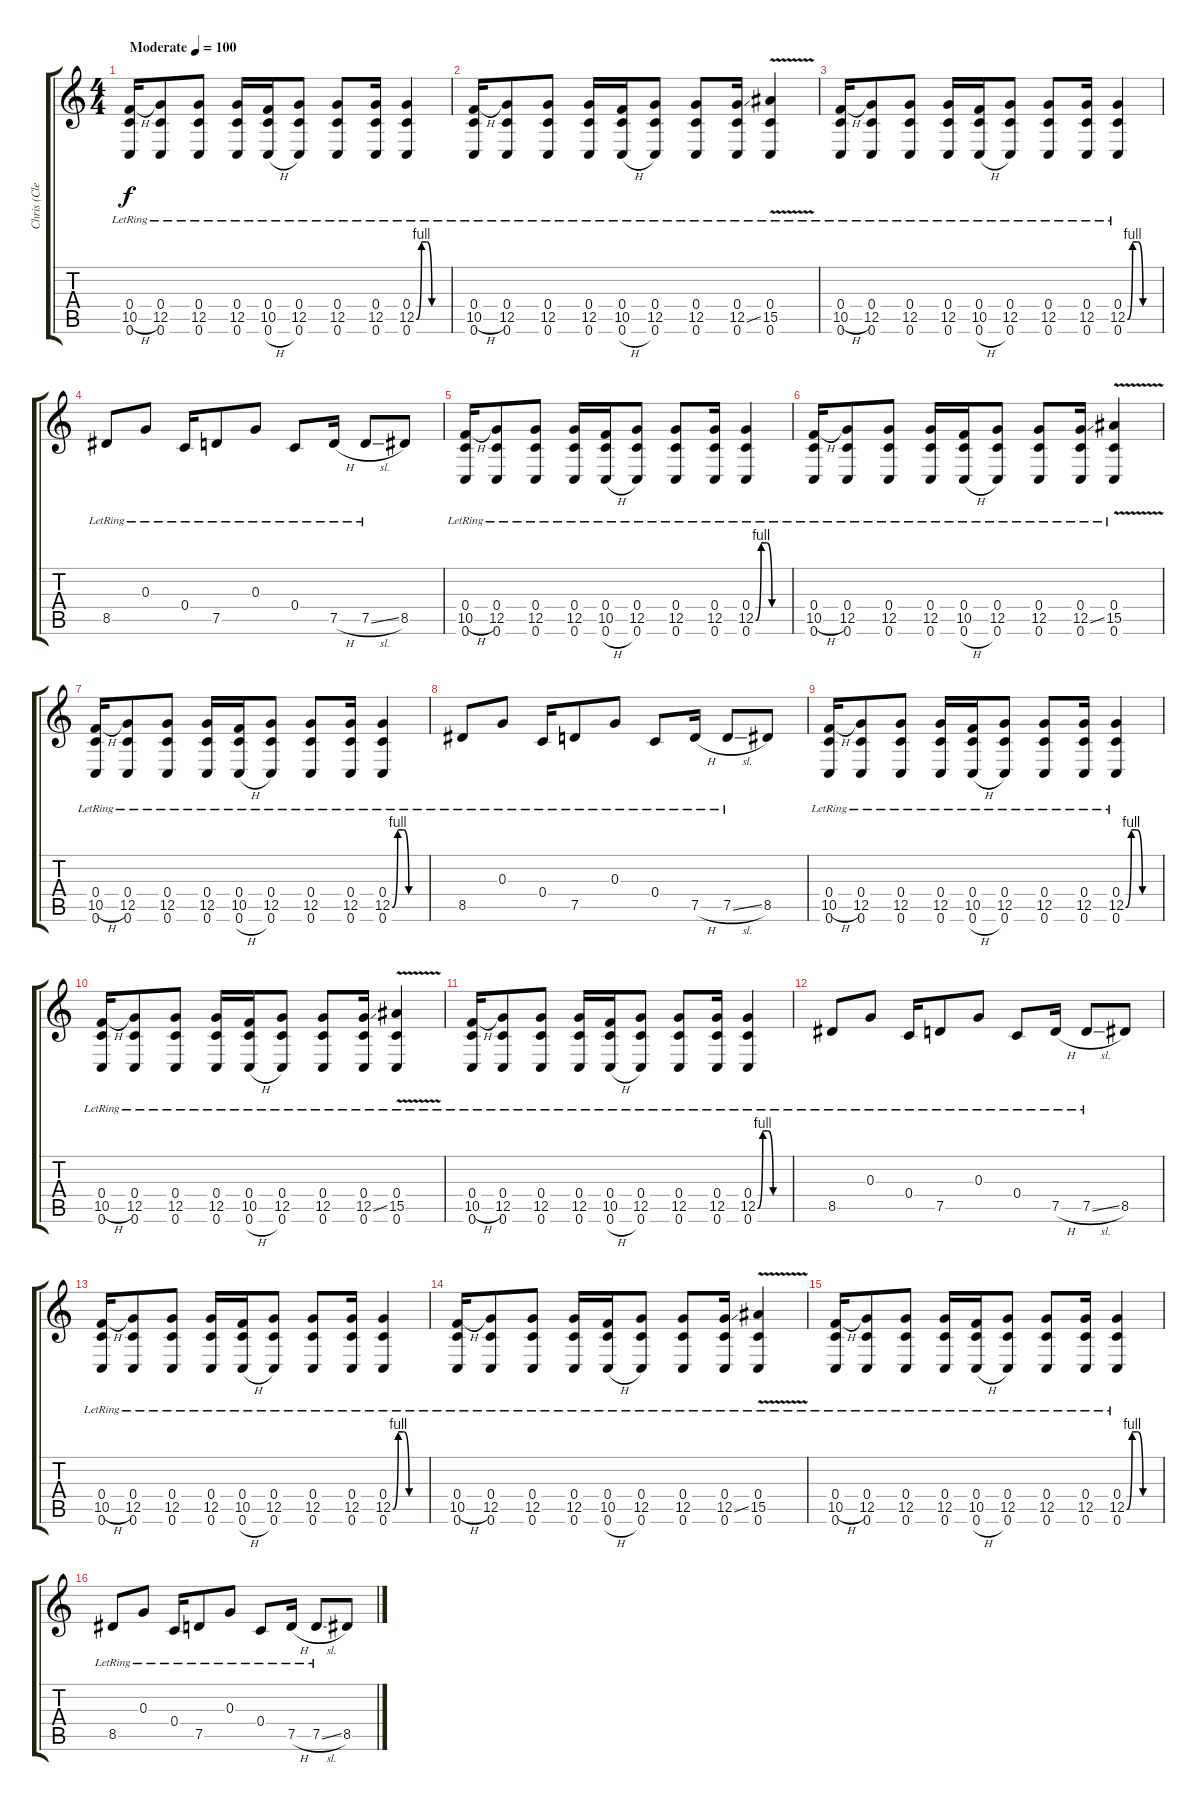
\track ("Chris (Clean)" "Chris (Cle") {instrument electricguitarjazz}
\staff {score tabs}
\tuning (E4 C4 G3 C3 G2 C2) {hide}
\ts (4 4)
\tempo (100 "Moderate")
\clef g2
\ks c
(0.4{lr} 10.5{h lr} 0.6{lr}).16{dy f instrument electricguitarjazz} (0.4{lr} 12.5{lr} 0.6{lr}).8 (0.4{lr} 12.5{lr} 0.6{lr}).8 (0.4{lr} 12.5{lr} 0.6{lr}).16 (0.4{lr} 10.5{lr} 0.6{h lr}).16 (0.4{lr} 12.5{lr} 0.6{lr}).8 (0.4{lr} 12.5{lr} 0.6{lr}).8 (0.4{lr} 12.5{lr} 0.6{lr}).16 (0.4{lr} 12.5{be (custom 0 0 10 4 20 4 30 0 60 0) lr} 0.6{lr}).4 |
(0.4{lr} 10.5{h lr} 0.6{lr}).16 (0.4{lr} 12.5{lr} 0.6{lr}).8 (0.4{lr} 12.5{lr} 0.6{lr}).8 (0.4{lr} 12.5{lr} 0.6{lr}).16 (0.4{lr} 10.5{lr} 0.6{h lr}).16 (0.4{lr} 12.5{lr} 0.6{lr}).8 (0.4{lr} 12.5{lr} 0.6{lr}).8 (0.4{lr} 12.5{ss lr} 0.6{lr}).16 (0.4{lr} 15.5{v lr} 0.6{lr}).4 |
(0.4{lr} 10.5{h lr} 0.6{lr}).16 (0.4{lr} 12.5{lr} 0.6{lr}).8 (0.4{lr} 12.5{lr} 0.6{lr}).8 (0.4{lr} 12.5{lr} 0.6{lr}).16 (0.4{lr} 10.5{lr} 0.6{h lr}).16 (0.4{lr} 12.5{lr} 0.6{lr}).8 (0.4{lr} 12.5{lr} 0.6{lr}).8 (0.4{lr} 12.5{lr} 0.6{lr}).16 (0.4{lr} 12.5{be (custom 0 0 10 4 20 4 30 0 60 0) lr} 0.6{lr}).4 |
8.5{lr}.8 0.3{lr}.8 0.4{lr}.16 7.5{lr}.8 0.3{lr}.8 0.4{lr}.8 7.5{h lr}.16 7.5{sl lr}.8 8.5.8 |
(0.4{lr} 10.5{h lr} 0.6{lr}).16 (0.4{lr} 12.5{lr} 0.6{lr}).8 (0.4{lr} 12.5{lr} 0.6{lr}).8 (0.4{lr} 12.5{lr} 0.6{lr}).16 (0.4{lr} 10.5{lr} 0.6{h lr}).16 (0.4{lr} 12.5{lr} 0.6{lr}).8 (0.4{lr} 12.5{lr} 0.6{lr}).8 (0.4{lr} 12.5{lr} 0.6{lr}).16 (0.4{lr} 12.5{be (custom 0 0 10 4 20 4 30 0 60 0) lr} 0.6{lr}).4 |
(0.4{lr} 10.5{h lr} 0.6{lr}).16 (0.4{lr} 12.5{lr} 0.6{lr}).8 (0.4{lr} 12.5{lr} 0.6{lr}).8 (0.4{lr} 12.5{lr} 0.6{lr}).16 (0.4{lr} 10.5{lr} 0.6{h lr}).16 (0.4{lr} 12.5{lr} 0.6{lr}).8 (0.4{lr} 12.5{lr} 0.6{lr}).8 (0.4{lr} 12.5{ss lr} 0.6{lr}).16 (0.4{lr} 15.5{v lr} 0.6{lr}).4 |
(0.4{lr} 10.5{h lr} 0.6{lr}).16 (0.4{lr} 12.5{lr} 0.6{lr}).8 (0.4{lr} 12.5{lr} 0.6{lr}).8 (0.4{lr} 12.5{lr} 0.6{lr}).16 (0.4{lr} 10.5{lr} 0.6{h lr}).16 (0.4{lr} 12.5{lr} 0.6{lr}).8 (0.4{lr} 12.5{lr} 0.6{lr}).8 (0.4{lr} 12.5{lr} 0.6{lr}).16 (0.4{lr} 12.5{be (custom 0 0 10 4 20 4 30 0 60 0) lr} 0.6{lr}).4 |
8.5{lr}.8 0.3{lr}.8 0.4{lr}.16 7.5{lr}.8 0.3{lr}.8 0.4{lr}.8 7.5{h lr}.16 7.5{sl lr}.8 8.5.8 |
(0.4{lr} 10.5{h lr} 0.6{lr}).16 (0.4{lr} 12.5{lr} 0.6{lr}).8 (0.4{lr} 12.5{lr} 0.6{lr}).8 (0.4{lr} 12.5{lr} 0.6{lr}).16 (0.4{lr} 10.5{lr} 0.6{h lr}).16 (0.4{lr} 12.5{lr} 0.6{lr}).8 (0.4{lr} 12.5{lr} 0.6{lr}).8 (0.4{lr} 12.5{lr} 0.6{lr}).16 (0.4{lr} 12.5{be (custom 0 0 10 4 20 4 30 0 60 0) lr} 0.6{lr}).4 |
(0.4{lr} 10.5{h lr} 0.6{lr}).16 (0.4{lr} 12.5{lr} 0.6{lr}).8 (0.4{lr} 12.5{lr} 0.6{lr}).8 (0.4{lr} 12.5{lr} 0.6{lr}).16 (0.4{lr} 10.5{lr} 0.6{h lr}).16 (0.4{lr} 12.5{lr} 0.6{lr}).8 (0.4{lr} 12.5{lr} 0.6{lr}).8 (0.4{lr} 12.5{ss lr} 0.6{lr}).16 (0.4{lr} 15.5{v lr} 0.6{lr}).4 |
(0.4{lr} 10.5{h lr} 0.6{lr}).16 (0.4{lr} 12.5{lr} 0.6{lr}).8 (0.4{lr} 12.5{lr} 0.6{lr}).8 (0.4{lr} 12.5{lr} 0.6{lr}).16 (0.4{lr} 10.5{lr} 0.6{h lr}).16 (0.4{lr} 12.5{lr} 0.6{lr}).8 (0.4{lr} 12.5{lr} 0.6{lr}).8 (0.4{lr} 12.5{lr} 0.6{lr}).16 (0.4{lr} 12.5{be (custom 0 0 10 4 20 4 30 0 60 0) lr} 0.6{lr}).4 |
8.5{lr}.8 0.3{lr}.8 0.4{lr}.16 7.5{lr}.8 0.3{lr}.8 0.4{lr}.8 7.5{h lr}.16 7.5{sl lr}.8 8.5.8 |
(0.4{lr} 10.5{h lr} 0.6{lr}).16 (0.4{lr} 12.5{lr} 0.6{lr}).8 (0.4{lr} 12.5{lr} 0.6{lr}).8 (0.4{lr} 12.5{lr} 0.6{lr}).16 (0.4{lr} 10.5{lr} 0.6{h lr}).16 (0.4{lr} 12.5{lr} 0.6{lr}).8 (0.4{lr} 12.5{lr} 0.6{lr}).8 (0.4{lr} 12.5{lr} 0.6{lr}).16 (0.4{lr} 12.5{be (custom 0 0 10 4 20 4 30 0 60 0) lr} 0.6{lr}).4 |
(0.4{lr} 10.5{h lr} 0.6{lr}).16 (0.4{lr} 12.5{lr} 0.6{lr}).8 (0.4{lr} 12.5{lr} 0.6{lr}).8 (0.4{lr} 12.5{lr} 0.6{lr}).16 (0.4{lr} 10.5{lr} 0.6{h lr}).16 (0.4{lr} 12.5{lr} 0.6{lr}).8 (0.4{lr} 12.5{lr} 0.6{lr}).8 (0.4{lr} 12.5{ss lr} 0.6{lr}).16 (0.4{lr} 15.5{v lr} 0.6{lr}).4 |
(0.4{lr} 10.5{h lr} 0.6{lr}).16 (0.4{lr} 12.5{lr} 0.6{lr}).8 (0.4{lr} 12.5{lr} 0.6{lr}).8 (0.4{lr} 12.5{lr} 0.6{lr}).16 (0.4{lr} 10.5{lr} 0.6{h lr}).16 (0.4{lr} 12.5{lr} 0.6{lr}).8 (0.4{lr} 12.5{lr} 0.6{lr}).8 (0.4{lr} 12.5{lr} 0.6{lr}).16 (0.4{lr} 12.5{be (custom 0 0 10 4 20 4 30 0 60 0) lr} 0.6{lr}).4 |
8.5{lr}.8 0.3{lr}.8 0.4{lr}.16 7.5{lr}.8 0.3{lr}.8 0.4{lr}.8 7.5{h lr}.16 7.5{sl lr}.8 8.5.8
